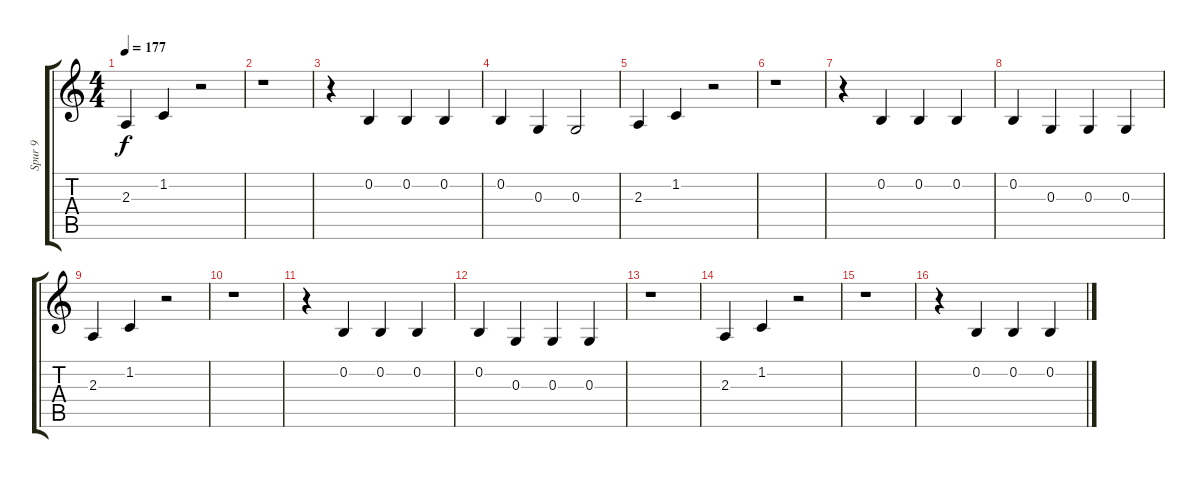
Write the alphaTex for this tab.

\track ("Spur 9" "Spur 9") {instrument honkytonkpiano}
\staff {score tabs}
\tuning (E4 B3 G3 D3 A2 E2) {hide}
\ts (4 4)
\tempo 177
\clef g2
\ks c
2.3.4{dy f} 1.2.4 r.2 |
r.1 |
r.4 0.2.4 0.2.4 0.2.4 |
0.2.4 0.3.4 0.3.2 |
2.3.4 1.2.4 r.2 |
r.1 |
r.4 0.2.4 0.2.4 0.2.4 |
0.2.4 0.3.4 0.3.4 0.3.4 |
2.3.4 1.2.4 r.2 |
r.1 |
r.4 0.2.4 0.2.4 0.2.4 |
0.2.4 0.3.4 0.3.4 0.3.4 |
r.1 |
2.3.4 1.2.4 r.2 |
r.1 |
r.4 0.2.4 0.2.4 0.2.4
